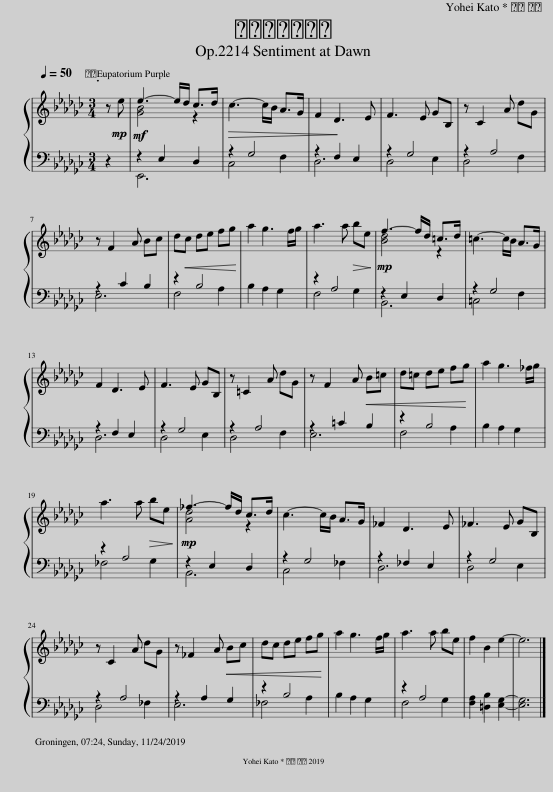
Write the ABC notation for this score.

X:1
%%score { ( 1 3 ) | ( 2 4 ) }
L:1/8
Q:1/4=50
M:3/4
I:linebreak $
K:Gb
V:1 treble
V:3 treble
V:2 bass
V:4 bass
V:1
 z!mp! e |!mf! e3- e/d/ c>d |!>(! c3- c/B/ A>G!>)! | F2 D3 E | F3 E GB, | %5
 z C2 A dG |$ z F2 A Bc | d!<(!c de fg!<)! | a2 g3 f/g/ | a3 a!>(! be!>)! | %10
!mp! f3- f/d/ =c>d | =c3- c/B/ A>G |$ F2 D3 E | F3 E GB, | z =C2 A dG | %15
 z F2 A!<(! B=c!<)! | d=c de fg | a2 g3 _f/g/ |$ a3 a!>(! be!>)! |!mp! _f3- f/d/ c>d | %20
 c3- c/B/ A>G | _F2 D3 E | _F3 E GB, |$ z C2 A dG | z _F2 A!<(! Bc!<)! | %25
 dc de fg | a2 g3 f/g/ | a3 a be | f2 B2 e2- | e6 |] %30
V:2
 z2 | E,,6 | C,4 F,2 | D,6 | D,4 E,2 | %5
 D,4 F,2 |$ E,6 | F,4 A,2 | B,2 A,2 G,2 | F,4 G,2 | %10
 B,,6 | =C,4 F,2 |$ D,6 | D,4 E,2 | D,4 F,2 | %15
 E,6 | F,4 A,2 | B,2 A,2 G,2 |$ _F,4 G,2 | B,,6 | %20
 C,4 _F,2 | D,6 | D,4 E,2 |$ D,4 _F,2 | E,6 | %25
 _F,4 A,2 | B,2 A,2 G,2 | F,4 G,2 | [F,A,]2 [=D,B,]2 [E,G,]2- | [E,G,]6 |] %30
V:3
 x2 | [GB]4 z2 | x6 | x6 | x6 | %5
 x6 |$ x6 | x6 | x6 | x6 | %10
 [Bd]4 z2 | x6 |$ x6 | x6 | x6 | %15
 x6 | x6 | x6 |$ x6 | [Ad]4 z2 | %20
 x6 | x6 | x6 |$ x6 | x6 | %25
 x6 | x6 | x6 | x6 | x6 |] %30
V:4
 x2 | z2 E,2 D,2 | z2 G,4 | z2 F,2 E,2 | z2 G,4 | %5
 z2 A,4 |$ z2 C2 B,2 | z2 B,4 | x6 | z2 A,4 | %10
 z2 E,2 D,2 | z2 G,4 |$ z2 F,2 E,2 | z2 G,4 | z2 A,4 | %15
 z2 =C2 B,2 | z2 B,4 | x6 |$ z2 A,4 | z2 E,2 D,2 | %20
 z2 G,4 | z2 _F,2 E,2 | z2 G,4 |$ z2 A,4 | z2 A,2 G,2 | %25
 z2 B,4 | x6 | z2 A,4 | x6 | x6 |] %30
